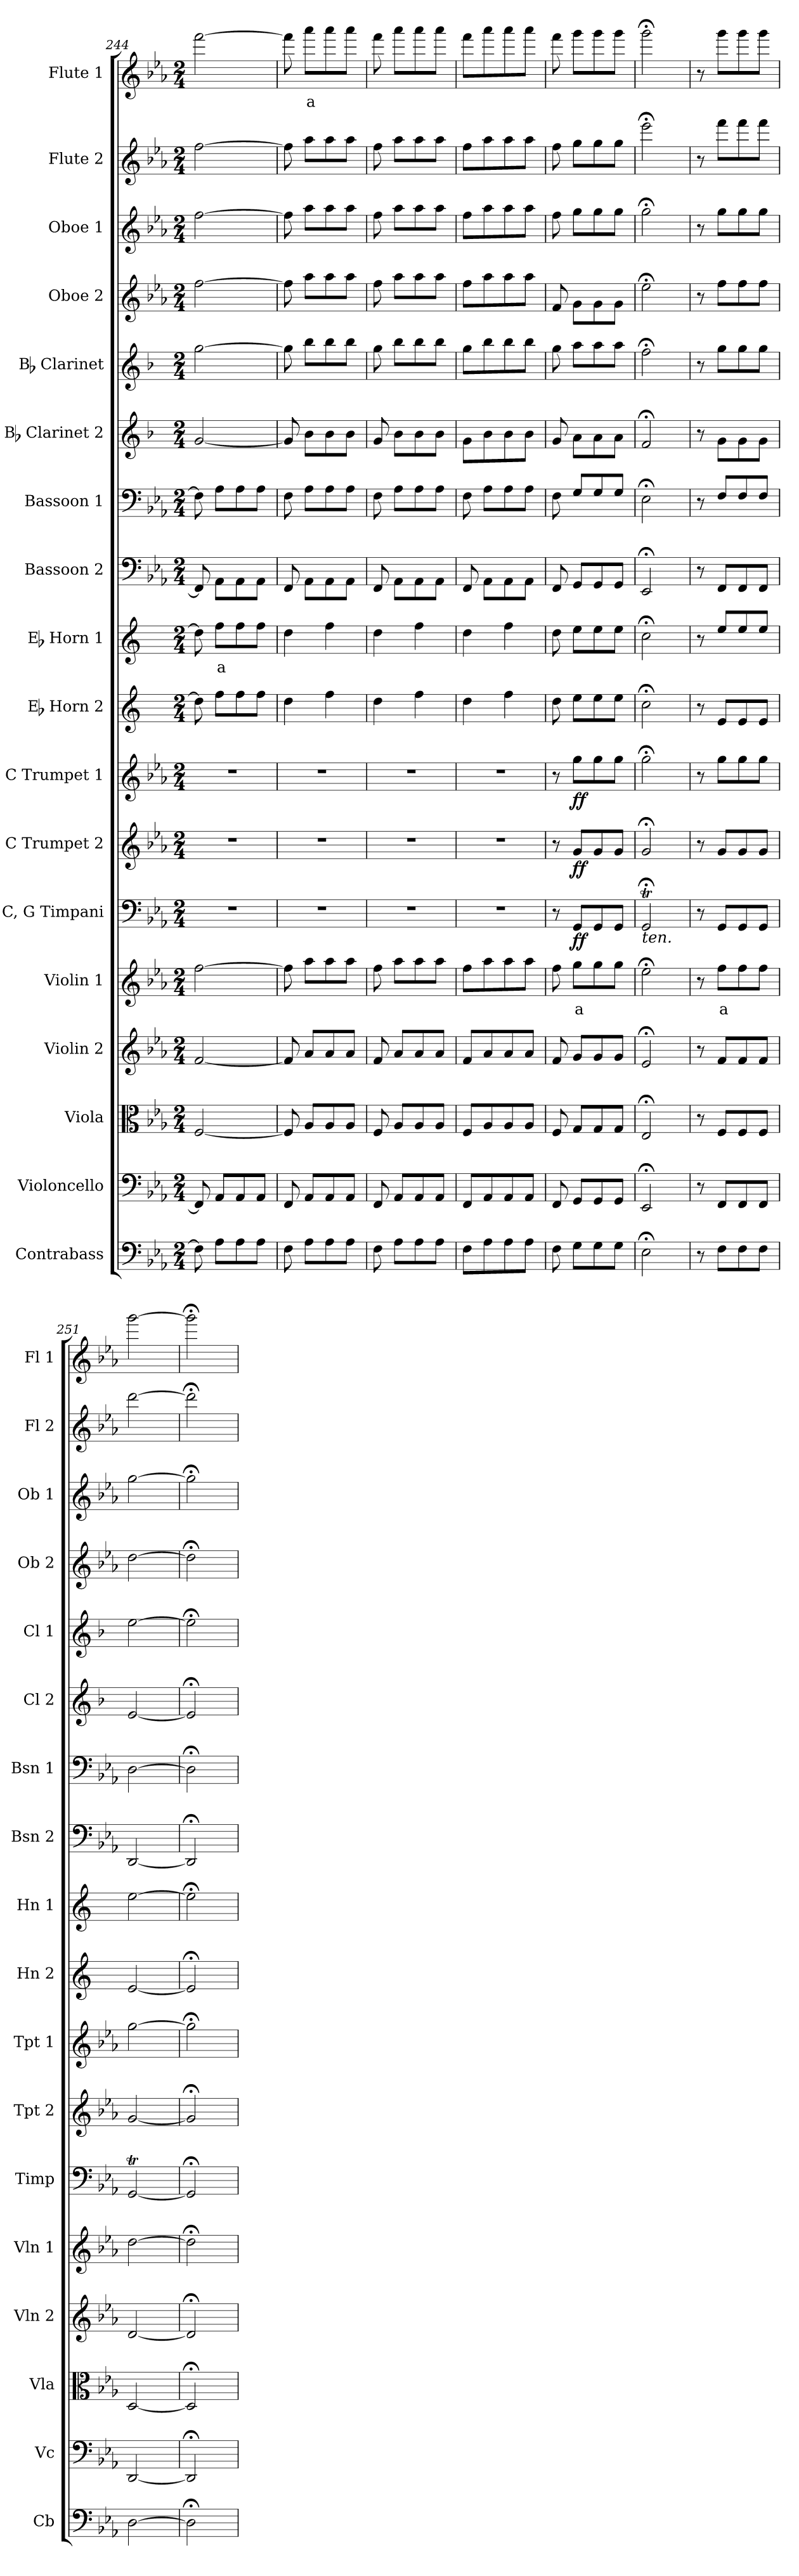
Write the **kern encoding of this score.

**kern	**kern	**kern	**kern	**kern	**text	**kern	**dynam	**kern	**dynam	**kern	**dynam	**kern	**kern	**text	**kern	**kern	**kern	**kern	**kern	**kern	**kern	**kern	**text
*part18	*part17	*part16	*part15	*part14	*part14	*part13	*part13	*part12	*part12	*part11	*part11	*part10	*part9	*part9	*part8	*part7	*part6	*part5	*part4	*part3	*part2	*part1	*part1
*staff18	*staff17	*staff16	*staff15	*staff14	*staff14	*staff13	*staff13	*staff12	*staff12	*staff11	*staff11	*staff10	*staff9	*staff9	*staff8	*staff7	*staff6	*staff5	*staff4	*staff3	*staff2	*staff1	*staff1
*I"Contrabass	*I"Violoncello	*I"Viola	*I"Violin 2	*I"Violin 1	*	*I"C, G Timpani	*	*I"C Trumpet 2	*	*I"C Trumpet 1	*	*I"Eb Horn 2	*I"Eb Horn 1	*	*I"Bassoon 2	*I"Bassoon 1	*I"Bb Clarinet 2	*I"Bb Clarinet	*I"Oboe 2	*I"Oboe 1	*I"Flute 2	*I"Flute 1	*
*I'Cb	*I'Vc	*I'Vla	*I'Vln 2	*I'Vln 1	*	*I'Timp	*	*I'Tpt 2	*	*I'Tpt 1	*	*I'Hn 2	*I'Hn 1	*	*I'Bsn 2	*I'Bsn 1	*I'Cl 2	*I'Cl 1	*I'Ob 2	*I'Ob 1	*I'Fl 2	*I'Fl 1	*
*clefF4	*clefF4	*clefC3	*clefG2	*clefG2	*	*clefF4	*	*clefG2	*	*clefG2	*	*clefG2	*clefG2	*	*clefF4	*clefF4	*clefG2	*clefG2	*clefG2	*clefG2	*clefG2	*clefG2	*
*ITrd7c12	*	*	*	*	*	*	*	*	*	*	*	*ITrd5c9	*ITrd5c9	*	*	*	*ITrd1c2	*ITrd1c2	*	*	*	*	*
*k[b-e-a-]	*k[b-e-a-]	*k[b-e-a-]	*k[b-e-a-]	*k[b-e-a-]	*	*k[b-e-a-]	*	*k[b-e-a-]	*	*k[b-e-a-]	*	*k[b-e-a-]	*k[b-e-a-]	*	*k[b-e-a-]	*k[b-e-a-]	*k[b-e-a-]	*k[b-e-a-]	*k[b-e-a-]	*k[b-e-a-]	*k[b-e-a-]	*k[b-e-a-]	*
*M2/4	*M2/4	*M2/4	*M2/4	*M2/4	*	*M2/4	*	*M2/4	*	*M2/4	*	*M2/4	*M2/4	*	*M2/4	*M2/4	*M2/4	*M2/4	*M2/4	*M2/4	*M2/4	*M2/4	*
=244	=244	=244	=244	=244	=244	=244	=244	=244	=244	=244	=244	=244	=244	=244	=244	=244	=244	=244	=244	=244	=244	=244	=244
8FF\]	8FF/]	[2F/	[2f/	[2ff\	.	2r	.	2r	.	2r	.	8f\]	8f\]	.	8FF/]	8F\]	[2f/	[2ff\	[2ff\	[2ff\	[2ff\	[2fff\	.
!	!	!	!	!	!	!	!	!	!	!	!	!	!	!LO:LY:b:color=#FF0000	!	!	!	!	!	!	!	!	!
8AA-\L	8AA-/L	.	.	.	.	.	.	.	.	.	.	8a-\L	8a-\L	a	8AA-\L	8A-\L	.	.	.	.	.	.	.
8AA-\	8AA-/	.	.	.	.	.	.	.	.	.	.	8a-\	8a-\	.	8AA-\	8A-\	.	.	.	.	.	.	.
8AA-\J	8AA-/J	.	.	.	.	.	.	.	.	.	.	8a-\J	8a-\J	.	8AA-\J	8A-\J	.	.	.	.	.	.	.
=245	=245	=245	=245	=245	=245	=245	=245	=245	=245	=245	=245	=245	=245	=245	=245	=245	=245	=245	=245	=245	=245	=245	=245
8FF\	8FF/	8F/]	8f/]	8ff\]	.	2r	.	2r	.	2r	.	4f\	4f\	.	8FF/	8F\	8f/]	8ff\]	8ff\]	8ff\]	8ff\]	8fff\]	.
!	!	!	!	!	!	!	!	!	!	!	!	!	!	!	!	!	!	!	!	!	!	!	!LO:LY:b:color=#FF0000
8AA-\L	8AA-/L	8A-/L	8a-/L	8aa-\L	.	.	.	.	.	.	.	.	.	.	8AA-\L	8A-\L	8a-\L	8aa-\L	8aa-\L	8aa-\L	8aa-\L	8aaa-\L	a
8AA-\	8AA-/	8A-/	8a-/	8aa-\	.	.	.	.	.	.	.	4a-\	4a-\	.	8AA-\	8A-\	8a-\	8aa-\	8aa-\	8aa-\	8aa-\	8aaa-\	.
8AA-\J	8AA-/J	8A-/J	8a-/J	8aa-\J	.	.	.	.	.	.	.	.	.	.	8AA-\J	8A-\J	8a-\J	8aa-\J	8aa-\J	8aa-\J	8aa-\J	8aaa-\J	.
=246	=246	=246	=246	=246	=246	=246	=246	=246	=246	=246	=246	=246	=246	=246	=246	=246	=246	=246	=246	=246	=246	=246	=246
8FF\	8FF/	8F/	8f/	8ff\	.	2r	.	2r	.	2r	.	4f\	4f\	.	8FF/	8F\	8f/	8ff\	8ff\	8ff\	8ff\	8fff\	.
8AA-\L	8AA-/L	8A-/L	8a-/L	8aa-\L	.	.	.	.	.	.	.	.	.	.	8AA-\L	8A-\L	8a-\L	8aa-\L	8aa-\L	8aa-\L	8aa-\L	8aaa-\L	.
8AA-\	8AA-/	8A-/	8a-/	8aa-\	.	.	.	.	.	.	.	4a-\	4a-\	.	8AA-\	8A-\	8a-\	8aa-\	8aa-\	8aa-\	8aa-\	8aaa-\	.
8AA-\J	8AA-/J	8A-/J	8a-/J	8aa-\J	.	.	.	.	.	.	.	.	.	.	8AA-\J	8A-\J	8a-\J	8aa-\J	8aa-\J	8aa-\J	8aa-\J	8aaa-\J	.
=247	=247	=247	=247	=247	=247	=247	=247	=247	=247	=247	=247	=247	=247	=247	=247	=247	=247	=247	=247	=247	=247	=247	=247
8FF\L	8FF/L	8F/L	8f/L	8ff\L	.	2r	.	2r	.	2r	.	4f\	4f\	.	8FF/	8F\	8f\L	8ff\L	8ff\L	8ff\L	8ff\L	8fff\L	.
8AA-\	8AA-/	8A-/	8a-/	8aa-\	.	.	.	.	.	.	.	.	.	.	8AA-\L	8A-\L	8a-\	8aa-\	8aa-\	8aa-\	8aa-\	8aaa-\	.
8AA-\	8AA-/	8A-/	8a-/	8aa-\	.	.	.	.	.	.	.	4a-\	4a-\	.	8AA-\	8A-\	8a-\	8aa-\	8aa-\	8aa-\	8aa-\	8aaa-\	.
8AA-\J	8AA-/J	8A-/J	8a-/J	8aa-\J	.	.	.	.	.	.	.	.	.	.	8AA-\J	8A-\J	8a-\J	8aa-\J	8aa-\J	8aa-\J	8aa-\J	8aaa-\J	.
=248	=248	=248	=248	=248	=248	=248	=248	=248	=248	=248	=248	=248	=248	=248	=248	=248	=248	=248	=248	=248	=248	=248	=248
8FF\	8FF/	8F/	8f/	8ff\	.	8r	.	8r	.	8r	.	8f\	8f\	.	8FF/	8F\	8f/	8ff\	8f/	8ff\	8ff\	8fff\	.
!	!	!	!	!	!LO:LY:b:color=#FF0000	!	!LO:DY:b	!	!LO:DY:b	!	!LO:DY:b	!	!	!	!	!	!	!	!	!	!	!	!
8GG\L	8GG/L	8G/L	8g/L	8gg\L	a	8GG/L	ff	8g/L	ff	8gg\L	ff	8g\L	8g\L	.	8GG/L	8G/L	8g\L	8gg\L	8g\L	8gg\L	8gg\L	8ggg\L	.
8GG\	8GG/	8G/	8g/	8gg\	.	8GG/	.	8g/	.	8gg\	.	8g\	8g\	.	8GG/	8G/	8g\	8gg\	8g\	8gg\	8gg\	8ggg\	.
8GG\J	8GG/J	8G/J	8g/J	8gg\J	.	8GG/J	.	8g/J	.	8gg\J	.	8g\J	8g\J	.	8GG/J	8G/J	8g\J	8gg\J	8g\J	8gg\J	8gg\J	8ggg\J	.
=249	=249	=249	=249	=249	=249	=249	=249	=249	=249	=249	=249	=249	=249	=249	=249	=249	=249	=249	=249	=249	=249	=249	=249
!	!	!	!	!	!	!LO:TX:b:i:t=ten.	!	!	!	!	!	!	!	!	!	!	!	!	!	!	!	!	!
2EE-;<\	2EE-;</	2E-;</	2e-;</	2ee-;<\	.	2GG;<t/	.	2g;</	.	2gg;<\	.	2e-;<\	2e-;<\	.	2EE-;</	2E-;<\	2e-;</	2ee-;<\	2ee-;<\	2gg;<\	2eee-;<\	2ggg;<\	.
=250	=250	=250	=250	=250	=250	=250	=250	=250	=250	=250	=250	=250	=250	=250	=250	=250	=250	=250	=250	=250	=250	=250	=250
8r	8r	8r	8r	8r	.	8r	.	8r	.	8r	.	8r	8r	.	8r	8r	8r	8r	8r	8r	8r	8r	.
!	!	!	!	!	!LO:LY:b:color=#FF0000	!	!	!	!	!	!	!	!	!	!	!	!	!	!	!	!	!	!
8FF\L	8FF/L	8F/L	8f/L	8ff\L	a	8GG/L	.	8g/L	.	8gg\L	.	8G/L	8g/L	.	8FF/L	8F/L	8f\L	8ff\L	8ff\L	8gg\L	8fff\L	8ggg\L	.
8FF\	8FF/	8F/	8f/	8ff\	.	8GG/	.	8g/	.	8gg\	.	8G/	8g/	.	8FF/	8F/	8f\	8ff\	8ff\	8gg\	8fff\	8ggg\	.
8FF\J	8FF/J	8F/J	8f/J	8ff\J	.	8GG/J	.	8g/J	.	8gg\J	.	8G/J	8g/J	.	8FF/J	8F/J	8f\J	8ff\J	8ff\J	8gg\J	8fff\J	8ggg\J	.
=251	=251	=251	=251	=251	=251	=251	=251	=251	=251	=251	=251	=251	=251	=251	=251	=251	=251	=251	=251	=251	=251	=251	=251
[2DD\	[2DD/	[2D/	[2d/	[2dd\	.	[2GGt/	.	[2g/	.	[2gg\	.	[2G/	[2g\	.	[2DD/	[2D\	[2d/	[2dd\	[2dd\	[2gg\	[2ddd\	[2ggg\	.
!!LO:PB:g=z
=252	=252	=252	=252	=252	=252	=252	=252	=252	=252	=252	=252	=252	=252	=252	=252	=252	=252	=252	=252	=252	=252	=252	=252
2DD;<\]	2DD;</]	2D;</]	2d;</]	2dd;<\]	.	2GGTTT;</]	.	2g;</]	.	2gg;<\]	.	2G;</]	2g;<\]	.	2DD;</]	2D;<\]	2d;</]	2dd;<\]	2dd;<\]	2gg;<\]	2ddd;<\]	2ggg;<\]	.
=	=	=	=	=	=	=	=	=	=	=	=	=	=	=	=	=	=	=	=	=	=	=	=
*-	*-	*-	*-	*-	*-	*-	*-	*-	*-	*-	*-	*-	*-	*-	*-	*-	*-	*-	*-	*-	*-	*-	*-
